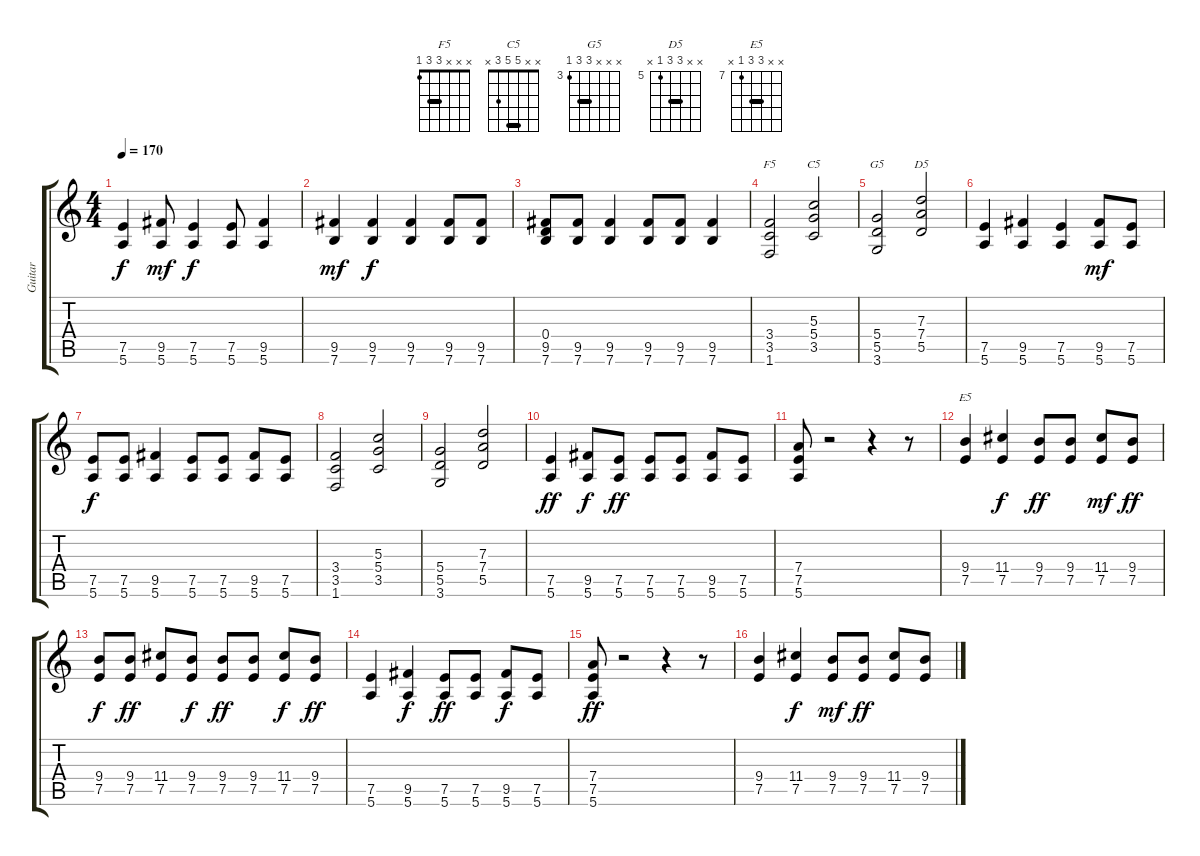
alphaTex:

\track ("Guitar" "Guitar") {instrument overdrivenguitar}
\staff {score tabs}
\tuning (E4 B3 G3 D3 A2 E2) {hide}
\chord ("F5" x x x 3 3 1) {barre 3}
\chord ("C5" x x 5 5 3 x) {barre 5}
\chord ("G5" x x x 5 5 3) {firstfret 3 barre 5}
\chord ("D5" x x 7 7 5 x) {firstfret 5 barre 7}
\chord ("E5" x x 9 9 7 x) {firstfret 7 barre 9}
\ts (4 4)
\tempo 170
\clef g2
\ks c
(7.5 5.6).4{dy f} (9.5 5.6).8{dy mf} (7.5 5.6).4{dy f} (7.5 5.6).8 (9.5 5.6).4 |
(9.5 7.6).4{dy mf} (9.5 7.6).4{dy f} (9.5 7.6).4 (9.5 7.6).8 (9.5 7.6).8 |
(0.4 9.5 7.6).8 (9.5 7.6).8 (9.5 7.6).4 (9.5 7.6).8 (9.5 7.6).8 (9.5 7.6).4 |
(3.4 3.5 1.6).2{ch "F5"} (5.3 5.4 3.5).2{ch "C5"} |
(5.4 5.5 3.6).2{ch "G5"} (7.3 7.4 5.5).2{ch "D5"} |
(7.5 5.6).4 (9.5 5.6).4 (7.5 5.6).4 (9.5 5.6).8{dy mf} (7.5 5.6).8 |
(7.5 5.6).8{dy f} (7.5 5.6).8 (9.5 5.6).4 (7.5 5.6).8 (7.5 5.6).8 (9.5 5.6).8 (7.5 5.6).8 |
(3.4 3.5 1.6).2 (5.3 5.4 3.5).2 |
(5.4 5.5 3.6).2 (7.3 7.4 5.5).2 |
(7.5 5.6).4{dy ff} (9.5 5.6).8{dy f} (7.5 5.6).8{dy ff} (7.5 5.6).8 (7.5 5.6).8 (9.5 5.6).8 (7.5 5.6).8 |
(7.4 7.5 5.6).8 r.2 r.4 r.8 |
(9.4 7.5).4{ch "E5"} (11.4 7.5).4{dy f} (9.4 7.5).8{dy ff} (9.4 7.5).8 (11.4 7.5).8{dy mf} (9.4 7.5).8{dy ff} |
(9.4 7.5).8{dy f} (9.4 7.5).8{dy ff} (11.4 7.5).8 (9.4 7.5).8{dy f} (9.4 7.5).8{dy ff} (9.4 7.5).8 (11.4 7.5).8{dy f} (9.4 7.5).8{dy ff} |
(7.5 5.6).4 (9.5 5.6).4{dy f} (7.5 5.6).8{dy ff} (7.5 5.6).8 (9.5 5.6).8{dy f} (7.5 5.6).8 |
(7.4 7.5 5.6).8{dy ff} r.2 r.4 r.8 |
(9.4 7.5).4 (11.4 7.5).4{dy f} (9.4 7.5).8{dy mf} (9.4 7.5).8{dy ff} (11.4 7.5).8 (9.4 7.5).8
